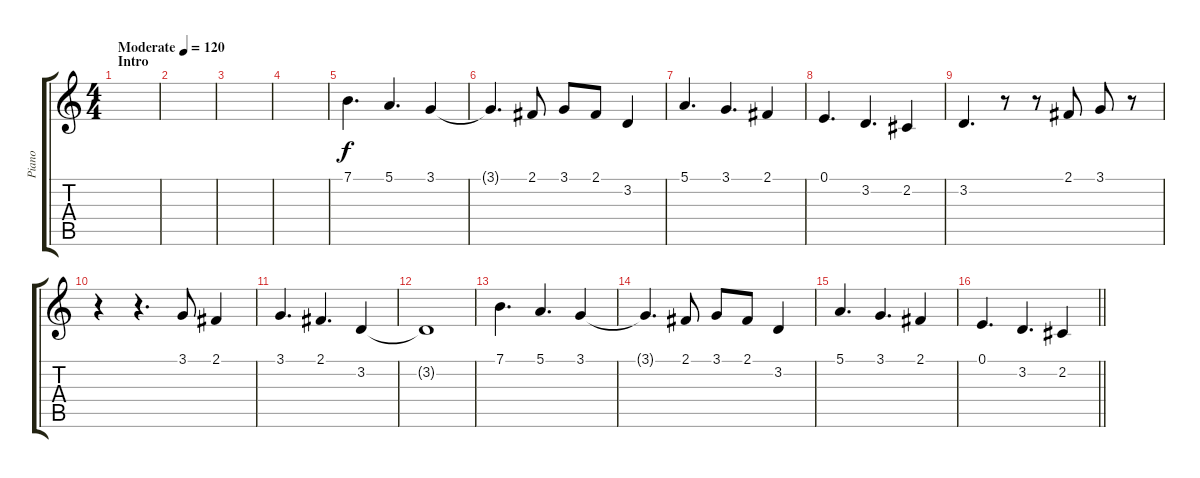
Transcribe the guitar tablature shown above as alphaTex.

\track ("Piano" "Piano") {instrument electricgrandpiano}
\staff {score tabs}
\tuning (E4 B3 G3 D3 A2 E2) {hide}
\ts (4 4)
\section ("" "Intro")
\tempo (120 "Moderate")
\clef g2
\ks c
|
|
|
|
7.1.4{d} 5.1.4{d} 3.1.4 |
3.1{t}.4{d} 2.1.8 3.1.8 2.1.8 3.2.4 |
5.1.4{d} 3.1.4{d} 2.1.4 |
0.1.4{d} 3.2.4{d} 2.2.4 |
3.2.4{d} r.8 r.8 2.1.8 3.1.8 r.8 |
r.4 r.4{d} 3.1.8 2.1.4 |
3.1.4{d} 2.1.4{d} 3.2.4 |
3.2{t}.1 |
7.1.4{d} 5.1.4{d} 3.1.4 |
3.1{t}.4{d} 2.1.8 3.1.8 2.1.8 3.2.4 |
5.1.4{d} 3.1.4{d} 2.1.4 |
\barLineRight lightlight
0.1.4{d} 3.2.4{d} 2.2.4
